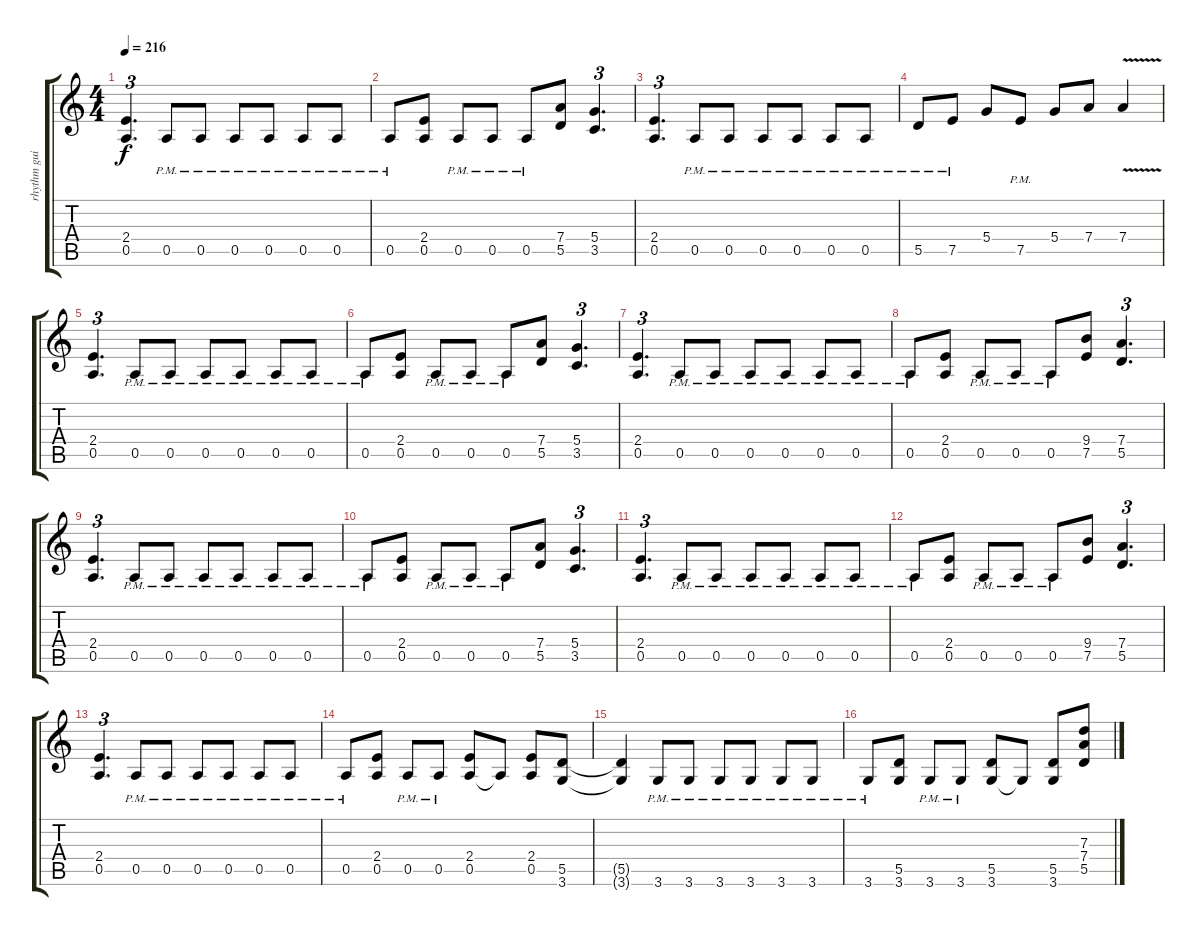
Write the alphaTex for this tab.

\track ("rhythm guitar R" "rhythm gui") {instrument distortionguitar}
\staff {score tabs}
\tuning (E4 B3 G3 D3 A2 E2) {hide}
\ts (4 4)
\tempo 216
\clef g2
\ks c
(2.4 0.5).4{d tu (3 2) dy f} 0.5{pm}.8 0.5{pm}.8 0.5{pm}.8 0.5{pm}.8 0.5{pm}.8 0.5{pm}.8 |
0.5{pm}.8 (2.4 0.5).8 0.5{pm}.8 0.5{pm}.8 0.5{pm}.8 (7.4 5.5).8 (5.4 3.5).4{d tu (3 2)} |
(2.4 0.5).4{d tu (3 2)} 0.5{pm}.8 0.5{pm}.8 0.5{pm}.8 0.5{pm}.8 0.5{pm}.8 0.5{pm}.8 |
5.5{pm}.8 7.5{pm}.8 5.4.8 7.5{pm}.8 5.4.8 7.4.8 7.4{v}.4 |
(2.4 0.5).4{d tu (3 2)} 0.5{pm}.8 0.5{pm}.8 0.5{pm}.8 0.5{pm}.8 0.5{pm}.8 0.5{pm}.8 |
0.5{pm}.8 (2.4 0.5).8 0.5{pm}.8 0.5{pm}.8 0.5{pm}.8 (7.4 5.5).8 (5.4 3.5).4{d tu (3 2)} |
(2.4 0.5).4{d tu (3 2)} 0.5{pm}.8 0.5{pm}.8 0.5{pm}.8 0.5{pm}.8 0.5{pm}.8 0.5{pm}.8 |
0.5{pm}.8 (2.4 0.5).8 0.5{pm}.8 0.5{pm}.8 0.5{pm}.8 (9.4 7.5).8 (7.4 5.5).4{d tu (3 2)} |
(2.4 0.5).4{d tu (3 2)} 0.5{pm}.8 0.5{pm}.8 0.5{pm}.8 0.5{pm}.8 0.5{pm}.8 0.5{pm}.8 |
0.5{pm}.8 (2.4 0.5).8 0.5{pm}.8 0.5{pm}.8 0.5{pm}.8 (7.4 5.5).8 (5.4 3.5).4{d tu (3 2)} |
(2.4 0.5).4{d tu (3 2)} 0.5{pm}.8 0.5{pm}.8 0.5{pm}.8 0.5{pm}.8 0.5{pm}.8 0.5{pm}.8 |
0.5{pm}.8 (2.4 0.5).8 0.5{pm}.8 0.5{pm}.8 0.5{pm}.8 (9.4 7.5).8 (7.4 5.5).4{d tu (3 2)} |
(2.4 0.5).4{d tu (3 2)} 0.5{pm}.8 0.5{pm}.8 0.5{pm}.8 0.5{pm}.8 0.5{pm}.8 0.5{pm}.8 |
0.5{pm}.8 (2.4 0.5).8 0.5{pm}.8 0.5{pm}.8 (2.4 0.5).8 0.5{t}.8 (2.4 0.5).8 (5.5 3.6).8 |
(5.5{t} 3.6{t}).4 3.6{pm}.8 3.6{pm}.8 3.6{pm}.8 3.6{pm}.8 3.6{pm}.8 3.6{pm}.8 |
3.6{pm}.8 (5.5 3.6).8 3.6{pm}.8 3.6{pm}.8 (5.5 3.6).8 3.6{t}.8 (5.5 3.6).8 (7.3 7.4 5.5).8
